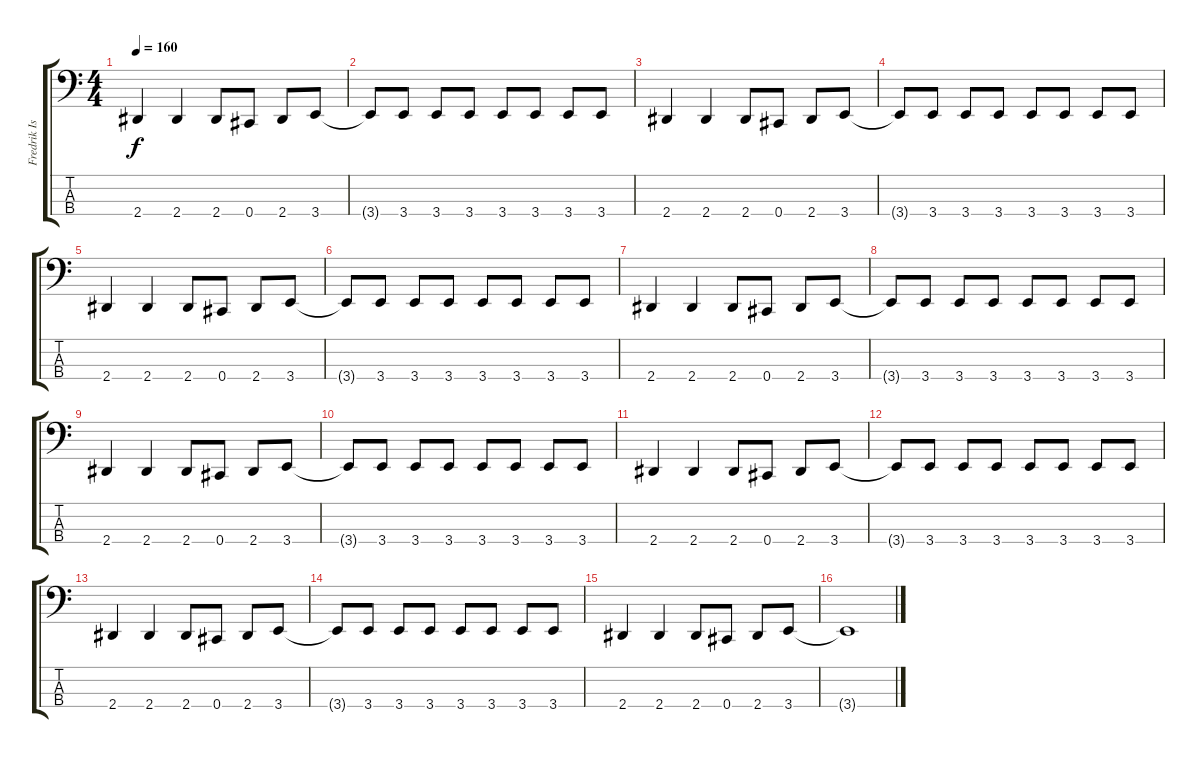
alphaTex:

\track ("Fredrik Isaksson" "Fredrik Is") {instrument electricbasspick}
\staff {score tabs}
\tuning (E2 B1 Gb1 Db1) {hide}
\ts (4 4)
\tempo 160
\clef f4
\ks c
2.4.4{dy f} 2.4.4 2.4.8 0.4.8 2.4.8 3.4.8 |
3.4{t}.8 3.4.8 3.4.8 3.4.8 3.4.8 3.4.8 3.4.8 3.4.8 |
2.4.4 2.4.4 2.4.8 0.4.8 2.4.8 3.4.8 |
3.4{t}.8 3.4.8 3.4.8 3.4.8 3.4.8 3.4.8 3.4.8 3.4.8 |
2.4.4 2.4.4 2.4.8 0.4.8 2.4.8 3.4.8 |
3.4{t}.8 3.4.8 3.4.8 3.4.8 3.4.8 3.4.8 3.4.8 3.4.8 |
2.4.4 2.4.4 2.4.8 0.4.8 2.4.8 3.4.8 |
3.4{t}.8 3.4.8 3.4.8 3.4.8 3.4.8 3.4.8 3.4.8 3.4.8 |
2.4.4 2.4.4 2.4.8 0.4.8 2.4.8 3.4.8 |
3.4{t}.8 3.4.8 3.4.8 3.4.8 3.4.8 3.4.8 3.4.8 3.4.8 |
2.4.4 2.4.4 2.4.8 0.4.8 2.4.8 3.4.8 |
3.4{t}.8 3.4.8 3.4.8 3.4.8 3.4.8 3.4.8 3.4.8 3.4.8 |
2.4.4 2.4.4 2.4.8 0.4.8 2.4.8 3.4.8 |
3.4{t}.8 3.4.8 3.4.8 3.4.8 3.4.8 3.4.8 3.4.8 3.4.8 |
2.4.4 2.4.4 2.4.8 0.4.8 2.4.8 3.4.8 |
3.4{t}.1
